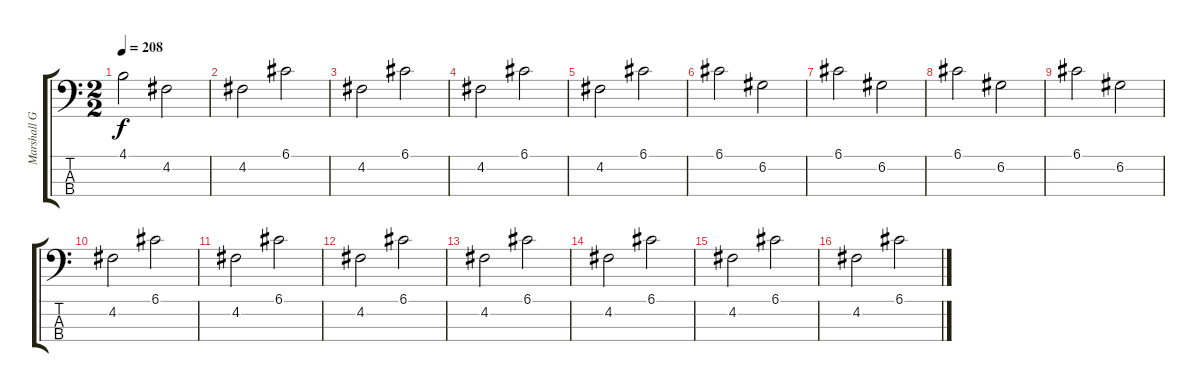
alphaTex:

\track ("Marshall Grant" "Marshall G") {instrument electricbassfinger}
\staff {score tabs}
\tuning (G2 D2 A1 E1) {hide}
\ts (2 2)
\tempo 208
\clef f4
\ks c
4.1.2{dy f} 4.2.2 |
4.2.2 6.1.2 |
4.2.2 6.1.2 |
4.2.2 6.1.2 |
4.2.2 6.1.2 |
6.1.2 6.2.2 |
6.1.2 6.2.2 |
6.1.2 6.2.2 |
6.1.2 6.2.2 |
4.2.2 6.1.2 |
4.2.2 6.1.2 |
4.2.2 6.1.2 |
4.2.2 6.1.2 |
4.2.2 6.1.2 |
4.2.2 6.1.2 |
4.2.2 6.1.2
